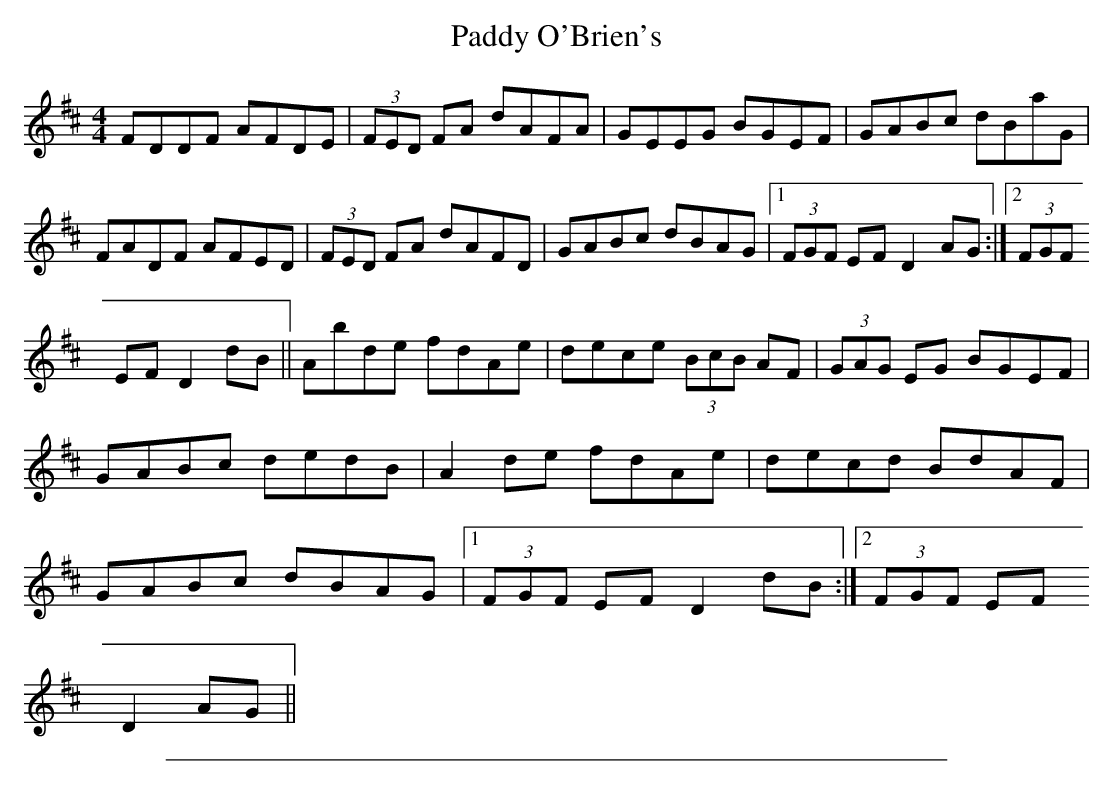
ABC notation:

X:1
T: Paddy O'Brien's
M:4/4
L:1/8
K:D
FDDF AFDE|(3FED FA dAFA|GEEG BGEF|GABc dBaG|\
FADF AFED|(3FED FA dAFD|GABc dBAG|1 (3FGF EF D2AG:|2 (3FGF
EF D2dB||\
Abde fdAe|dece (3BcB AF|(3GAG EG BGEF|GABc dedB|\
A2de fdAe|decd BdAF|GABc dBAG|1 (3FGF EF D2dB:|2 (3FGF EF
D2AG||\
